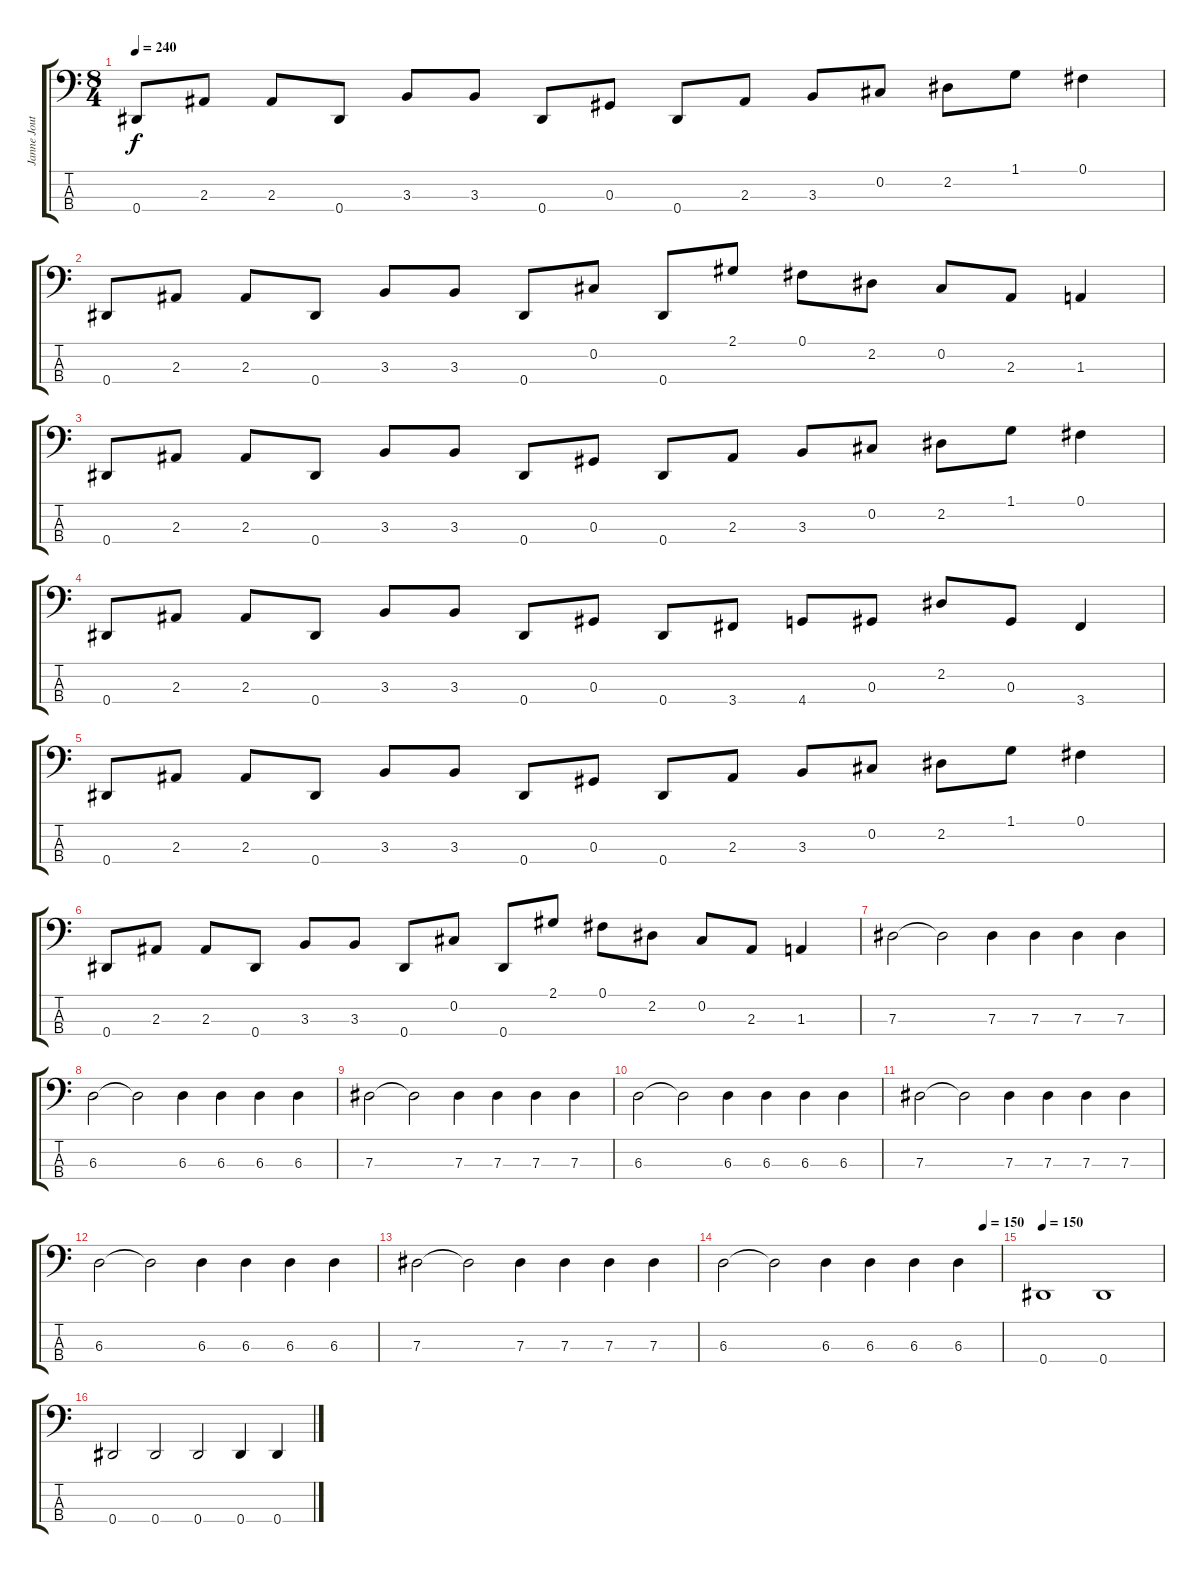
\track ("Janne Joutsenniemi" "Janne Jout") {instrument electricbasspick}
\staff {score tabs}
\tuning (Gb2 Db2 Ab1 Eb1) {hide}
\ts (8 4)
\tempo 240
\clef f4
\ks c
0.4.8{dy f} 2.3.8 2.3.8 0.4.8 3.3.8 3.3.8 0.4.8 0.3.8 0.4.8 2.3.8 3.3.8 0.2.8 2.2.8 1.1.8 0.1.4 |
0.4.8 2.3.8 2.3.8 0.4.8 3.3.8 3.3.8 0.4.8 0.2.8 0.4.8 2.1.8 0.1.8 2.2.8 0.2.8 2.3.8 1.3.4 |
0.4.8 2.3.8 2.3.8 0.4.8 3.3.8 3.3.8 0.4.8 0.3.8 0.4.8 2.3.8 3.3.8 0.2.8 2.2.8 1.1.8 0.1.4 |
0.4.8 2.3.8 2.3.8 0.4.8 3.3.8 3.3.8 0.4.8 0.3.8 0.4.8 3.4.8 4.4.8 0.3.8 2.2.8 0.3.8 3.4.4 |
0.4.8 2.3.8 2.3.8 0.4.8 3.3.8 3.3.8 0.4.8 0.3.8 0.4.8 2.3.8 3.3.8 0.2.8 2.2.8 1.1.8 0.1.4 |
0.4.8 2.3.8 2.3.8 0.4.8 3.3.8 3.3.8 0.4.8 0.2.8 0.4.8 2.1.8 0.1.8 2.2.8 0.2.8 2.3.8 1.3.4 |
7.3.2 7.3{t}.2 7.3.4 7.3.4 7.3.4 7.3.4 |
6.3.2 6.3{t}.2 6.3.4 6.3.4 6.3.4 6.3.4 |
7.3.2 7.3{t}.2 7.3.4 7.3.4 7.3.4 7.3.4 |
6.3.2 6.3{t}.2 6.3.4 6.3.4 6.3.4 6.3.4 |
7.3.2 7.3{t}.2 7.3.4 7.3.4 7.3.4 7.3.4 |
6.3.2 6.3{t}.2 6.3.4 6.3.4 6.3.4 6.3.4 |
7.3.2 7.3{t}.2 7.3.4 7.3.4 7.3.4 7.3.4 |
\tempo (150 0.9375)
6.3.2 6.3{t}.2 6.3.4 6.3.4 6.3.4 6.3.4 |
\tempo 150
0.4.1 0.4.1 |
0.4.2 0.4.2 0.4.2 0.4.4 0.4.4
